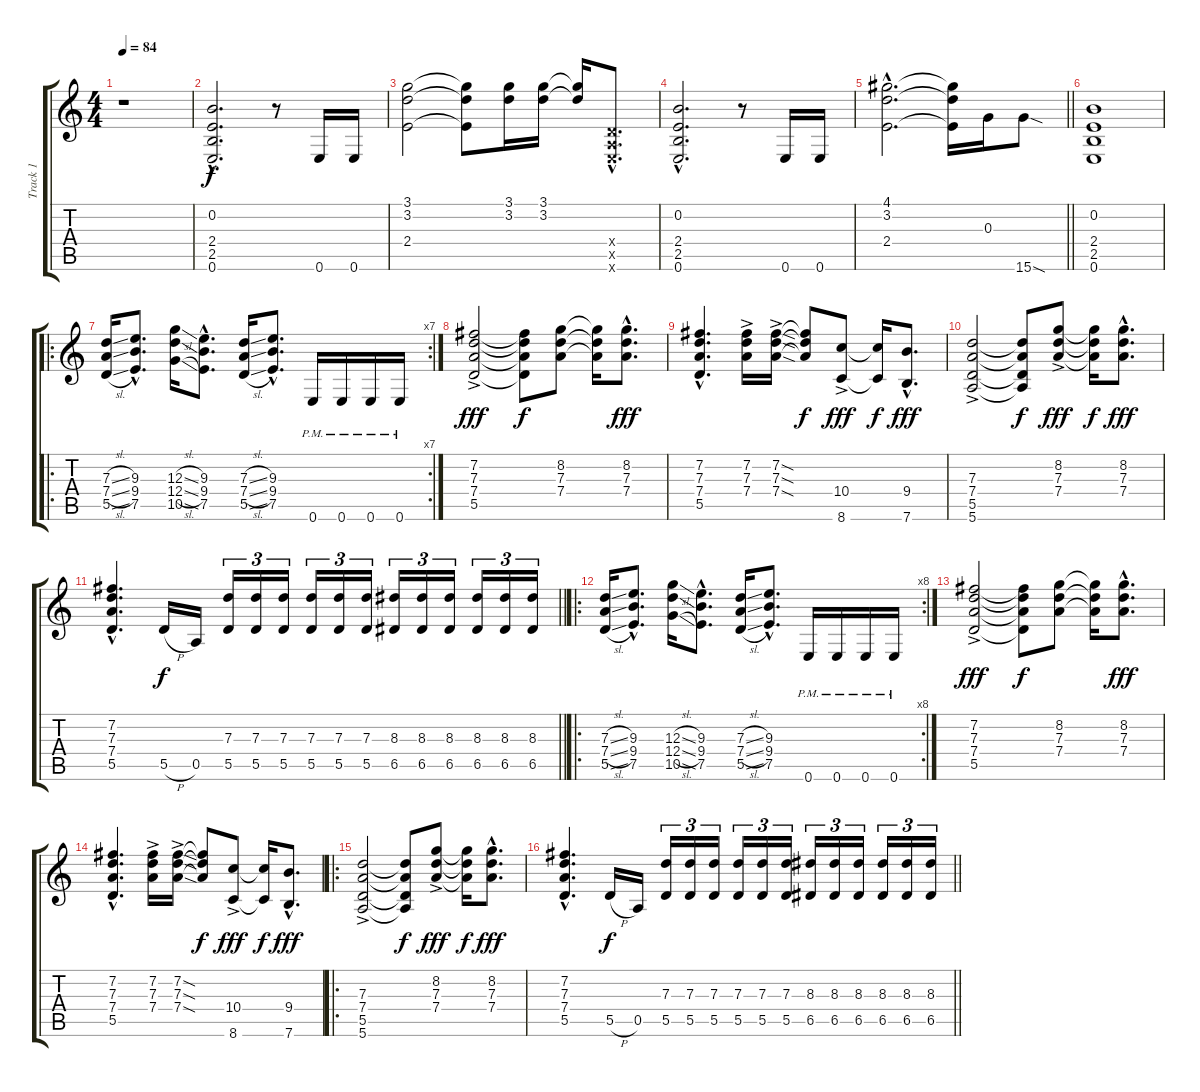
\track ("Track 1" "Track 1") {instrument distortionguitar}
\staff {score tabs}
\tuning (E4 B3 G3 D3 A2 E2) {hide}
\ts (4 4)
\tempo 84
\clef g2
\ks c
r.1{dy f instrument distortionguitar} |
(0.2{hac} 2.4{hac} 2.5{hac} 0.6{hac}).2{d} r.8 0.6.16 0.6.16 |
(3.1 3.2 2.4).2 (3.1{t} 3.2{t} 2.4{t}).8 (3.1 3.2).16 (3.1 3.2).16 (3.1{t} 3.2{t}).16 (0.4{hac x} 0.5{hac x} 0.6{hac x}).8{d} |
(0.2{hac} 2.4{hac} 2.5{hac} 0.6{hac}).2{d} r.8 0.6.16 0.6.16 |
\barLineRight lightlight
(4.1{hac} 3.2{hac} 2.4{hac}).2{d} (4.1{t} 3.2{t} 2.4{t}).16 0.3.16 15.6{sod}.8 |
(0.2 2.4 2.5 0.6).1 |
\ro
\rc 7
(7.3{sl} 7.4{sl} 5.5{sl}).16 (9.3{hac} 9.4{hac} 7.5{hac}).8{d} (12.3{sl} 12.4{sl} 10.5{sl}).16 (9.3{hac} 9.4{hac} 7.5{hac}).8{d} (7.3{sl} 7.4{sl} 5.5{sl}).16 (9.3{hac} 9.4{hac} 7.5{hac}).8{d} 0.6{pm}.16 0.6{pm}.16 0.6{pm}.16 0.6{pm}.16 |
(7.2{ac} 7.3{ac} 7.4{ac} 5.5{ac}).2{dy fff} (7.2{t} 7.3{t} 7.4{t} 5.5{t}).8{dy f} (8.2 7.3 7.4).8 (8.2{t} 7.3{t} 7.4{t}).16 (8.2{hac} 7.3{hac} 7.4{hac}).8{d dy fff} |
(7.2{hac} 7.3{hac} 7.4{hac} 5.5{hac}).4{d} (7.2{ac} 7.3{ac} 7.4{ac}).16 (7.2{sod ac} 7.3{sod ac} 7.4{sod ac}).16 (7.2{t} 7.3{t} 7.4{t}).8{dy f} (10.4{ac} 8.6{ac}).8{dy fff} (10.4{t} 8.6{t}).16{dy f} (9.4{hac} 7.6{hac}).8{d dy fff} |
(7.3{ac} 7.4{ac} 5.5{ac} 5.6{ac}).2 (7.3{t} 7.4{t} 5.5{t} 5.6{t}).8{dy f} (8.2{ac} 7.3{ac} 7.4{ac}).8{dy fff} (8.2{t} 7.3{t} 7.4{t}).16{dy f} (8.2{hac} 7.3{hac} 7.4{hac}).8{d dy fff} |
\barLineRight lightlight
(7.2{hac} 7.3{hac} 7.4{hac} 5.5{hac}).4{d} 5.5{h}.16{dy f} 0.5.16 (7.3 5.5).16{tu (3 2)} (7.3 5.5).16{tu (3 2)} (7.3 5.5).16{tu (3 2)} (7.3 5.5).16{tu (3 2)} (7.3 5.5).16{tu (3 2)} (7.3 5.5).16{tu (3 2)} (8.3 6.5).16{tu (3 2)} (8.3 6.5).16{tu (3 2)} (8.3 6.5).16{tu (3 2)} (8.3 6.5).16{tu (3 2)} (8.3 6.5).16{tu (3 2)} (8.3 6.5).16{tu (3 2)} |
\ro
\rc 8
(7.3{sl} 7.4{sl} 5.5{sl}).16 (9.3{hac} 9.4{hac} 7.5{hac}).8{d} (12.3{sl} 12.4{sl} 10.5{sl}).16 (9.3{hac} 9.4{hac} 7.5{hac}).8{d} (7.3{sl} 7.4{sl} 5.5{sl}).16 (9.3{hac} 9.4{hac} 7.5{hac}).8{d} 0.6{pm}.16 0.6{pm}.16 0.6{pm}.16 0.6{pm}.16 |
(7.2{ac} 7.3{ac} 7.4{ac} 5.5{ac}).2{dy fff} (7.2{t} 7.3{t} 7.4{t} 5.5{t}).8{dy f} (8.2 7.3 7.4).8 (8.2{t} 7.3{t} 7.4{t}).16 (8.2{hac} 7.3{hac} 7.4{hac}).8{d dy fff} |
(7.2{hac} 7.3{hac} 7.4{hac} 5.5{hac}).4{d} (7.2{ac} 7.3{ac} 7.4{ac}).16 (7.2{sod ac} 7.3{sod ac} 7.4{sod ac}).16 (7.2{t} 7.3{t} 7.4{t}).8{dy f} (10.4{ac} 8.6{ac}).8{dy fff} (10.4{t} 8.6{t}).16{dy f} (9.4{hac} 7.6{hac}).8{d dy fff} |
\ro
(7.3{ac} 7.4{ac} 5.5{ac} 5.6{ac}).2 (7.3{t} 7.4{t} 5.5{t} 5.6{t}).8{dy f} (8.2{ac} 7.3{ac} 7.4{ac}).8{dy fff} (8.2{t} 7.3{t} 7.4{t}).16{dy f} (8.2{hac} 7.3{hac} 7.4{hac}).8{d dy fff} |
\barLineRight lightlight
(7.2{hac} 7.3{hac} 7.4{hac} 5.5{hac}).4{d} 5.5{h}.16{dy f} 0.5.16 (7.3 5.5).16{tu (3 2)} (7.3 5.5).16{tu (3 2)} (7.3 5.5).16{tu (3 2)} (7.3 5.5).16{tu (3 2)} (7.3 5.5).16{tu (3 2)} (7.3 5.5).16{tu (3 2)} (8.3 6.5).16{tu (3 2)} (8.3 6.5).16{tu (3 2)} (8.3 6.5).16{tu (3 2)} (8.3 6.5).16{tu (3 2)} (8.3 6.5).16{tu (3 2)} (8.3 6.5).16{tu (3 2)}
